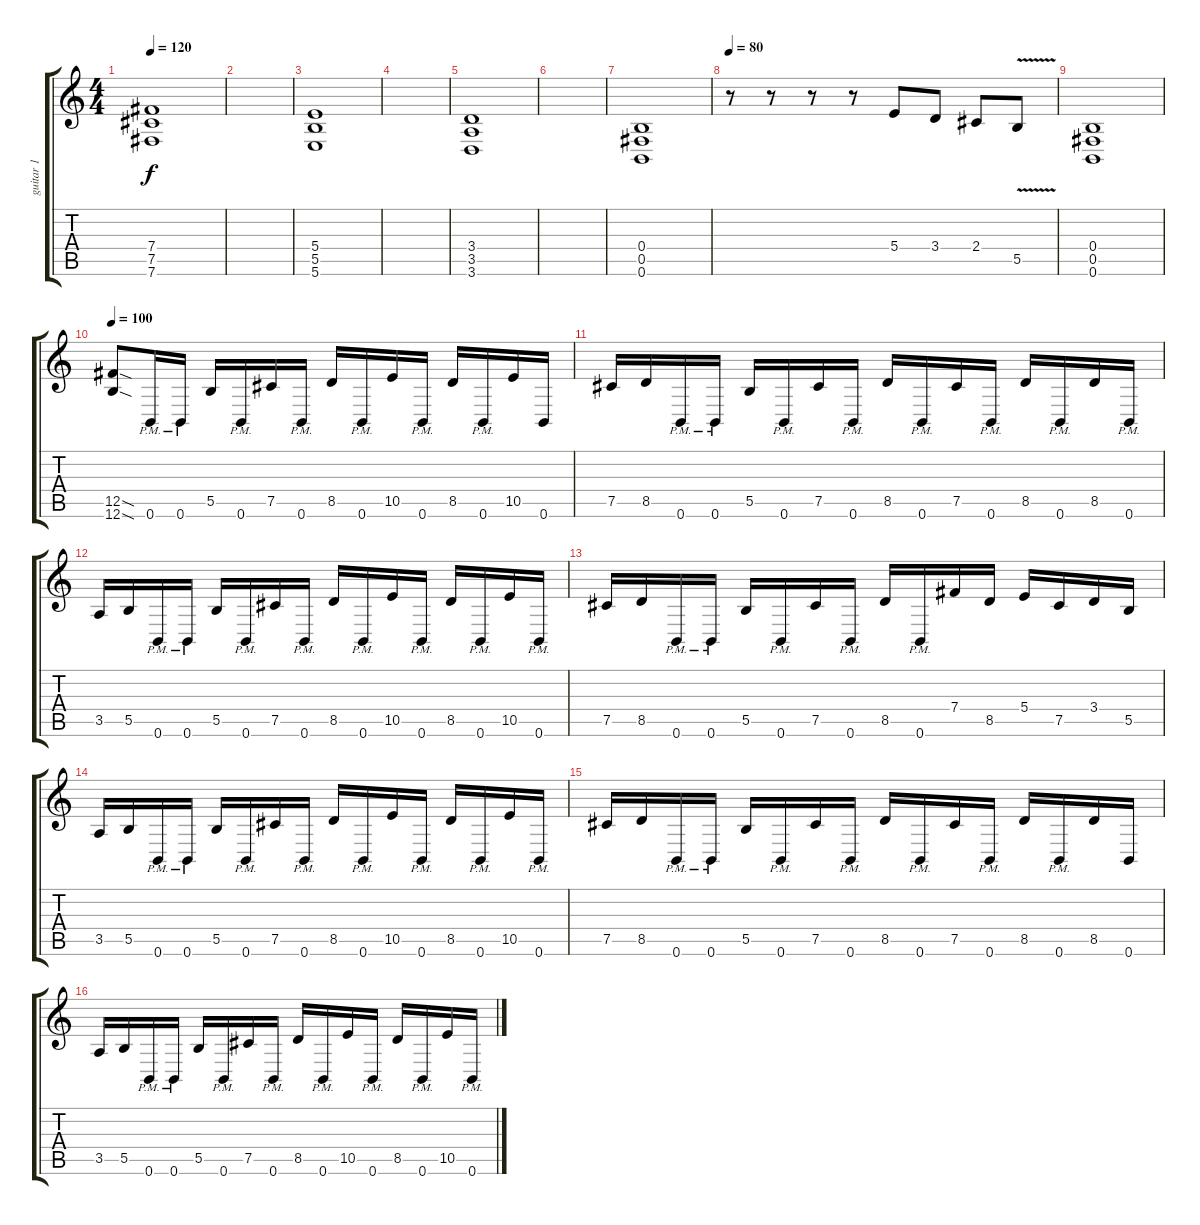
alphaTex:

\track ("guitar 1" "guitar 1") {instrument distortionguitar}
\staff {score tabs}
\tuning (Db4 Ab3 E3 B2 Gb2 B1) {hide}
\ts (4 4)
\tempo 120
\clef g2
\ks c
(7.4 7.5 7.6).1{dy f} |
|
(5.4 5.5 5.6).1 |
|
(3.4 3.5 3.6).1 |
|
(0.4 0.5 0.6).1 |
\tempo 80
r.8 r.8 r.8 r.8 5.4.8 3.4.8 2.4.8 5.5{v}.8 |
(0.4 0.5 0.6).1 |
\tempo 100
(12.5{sod} 12.6{sod}).8 0.6{pm}.16 0.6{pm}.16 5.5.16 0.6{pm}.16 7.5.16 0.6{pm}.16 8.5.16 0.6{pm}.16 10.5.16 0.6{pm}.16 8.5.16 0.6{pm}.16 10.5.16 0.6.16 |
7.5.16 8.5.16 0.6{pm}.16 0.6{pm}.16 5.5.16 0.6{pm}.16 7.5.16 0.6{pm}.16 8.5.16 0.6{pm}.16 7.5.16 0.6{pm}.16 8.5.16 0.6{pm}.16 8.5.16 0.6{pm}.16 |
3.5.16 5.5.16 0.6{pm}.16 0.6{pm}.16 5.5.16 0.6{pm}.16 7.5.16 0.6{pm}.16 8.5.16 0.6{pm}.16 10.5.16 0.6{pm}.16 8.5.16 0.6{pm}.16 10.5.16 0.6{pm}.16 |
7.5.16 8.5.16 0.6{pm}.16 0.6{pm}.16 5.5.16 0.6{pm}.16 7.5.16 0.6{pm}.16 8.5.16 0.6{pm}.16 7.4.16 8.5.16 5.4.16 7.5.16 3.4.16 5.5.16 |
3.5.16 5.5.16 0.6{pm}.16 0.6{pm}.16 5.5.16 0.6{pm}.16 7.5.16 0.6{pm}.16 8.5.16 0.6{pm}.16 10.5.16 0.6{pm}.16 8.5.16 0.6{pm}.16 10.5.16 0.6{pm}.16 |
7.5.16 8.5.16 0.6{pm}.16 0.6{pm}.16 5.5.16 0.6{pm}.16 7.5.16 0.6{pm}.16 8.5.16 0.6{pm}.16 7.5.16 0.6{pm}.16 8.5.16 0.6{pm}.16 8.5.16 0.6.16 |
3.5.16 5.5.16 0.6{pm}.16 0.6{pm}.16 5.5.16 0.6{pm}.16 7.5.16 0.6{pm}.16 8.5.16 0.6{pm}.16 10.5.16 0.6{pm}.16 8.5.16 0.6{pm}.16 10.5.16 0.6{pm}.16
